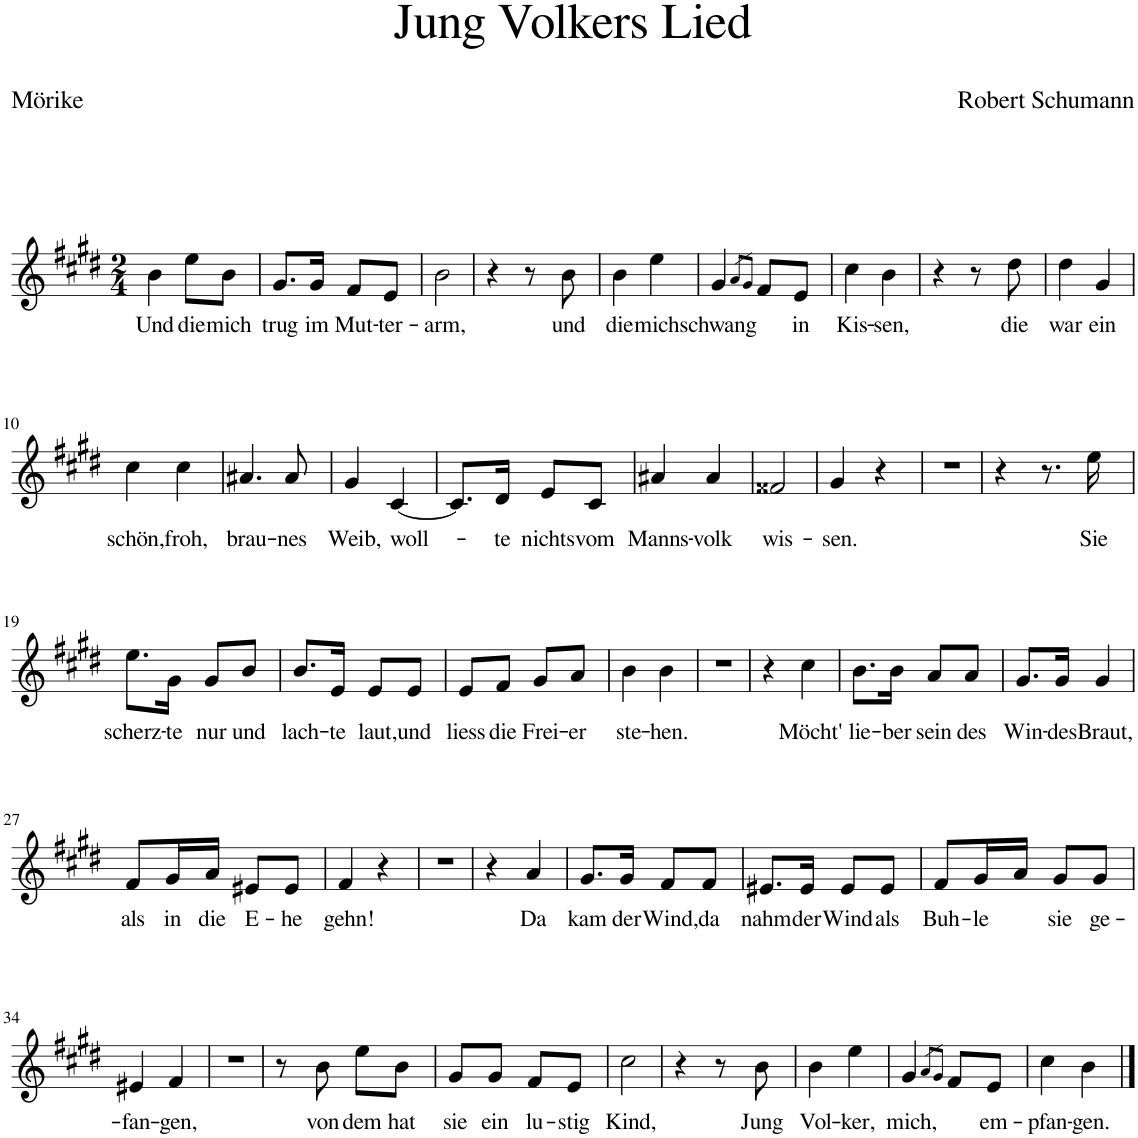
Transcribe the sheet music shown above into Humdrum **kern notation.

**kern	**text
*part1	*part1
*staff1	*staff1
*I"Piano	*
*I'Pno	*
*clefG2	*
*k[f#c#g#d#]	*
*M2/4	*
=1	=1
!	!LO:LY:b
4b\	Und
!	!LO:LY:b
8ee\L	die
!	!LO:LY:b
8b\J	mich
=2	=2
!	!LO:LY:b
8.g#/L	trug
!	!LO:LY:b
16g#/Jk	im
!	!LO:LY:b
8f#/L	Mut-
!	!LO:LY:b
8e/J	-ter-
=3	=3
!	!LO:LY:b
2b\	-arm,
=4	=4
4r	.
8r	.
!	!LO:LY:b
8b\	und
=5	=5
!	!LO:LY:b
4b\	die
!	!LO:LY:b
4ee\	mich
=6	=6
!	!LO:LY:b
4g#/	schwang
8qa/L	.
8qg#/J	.
8f#/L	.
!	!LO:LY:b
8e/J	in
=7	=7
!	!LO:LY:b
4cc#\	Kis-
!	!LO:LY:b
4b\	-sen,
=8	=8
4r	.
8r	.
!	!LO:LY:b
8dd#\	die
=9	=9
!	!LO:LY:b
4dd#\	war
!	!LO:LY:b
4g#/	ein
!!LO:LB:g=z
=10	=10
!	!LO:LY:b
4cc#\	schön,
!	!LO:LY:b
4cc#\	froh,
=11	=11
!	!LO:LY:b
4.a#X/	brau-
!	!LO:LY:b
8a#/	-nes
=12	=12
!	!LO:LY:b
4g#/	Weib,
!	!LO:LY:b
[4c#/	woll-
=13	=13
8.c#/L]	.
!	!LO:LY:b
16d#/Jk	-te
!	!LO:LY:b
8e/L	nichts
!	!LO:LY:b
8c#/J	vom
=14	=14
!	!LO:LY:b
4a#X/	Manns-
!	!LO:LY:b
4a#/	-volk
=15	=15
!	!LO:LY:b
2f##X/	wis-
=16	=16
!	!LO:LY:b
4g#/	-sen.
4r	.
=17	=17
2r	.
=18	=18
4r	.
8.r	.
!	!LO:LY:b
16ee\	Sie
!!LO:LB:g=z
=19	=19
!	!LO:LY:b
8.ee\L	scherz-
!	!LO:LY:b
16g#\Jk	-te
!	!LO:LY:b
8g#/L	nur
!	!LO:LY:b
8b/J	und
=20	=20
!	!LO:LY:b
8.b/L	lach-
!	!LO:LY:b
16e/Jk	-te
!	!LO:LY:b
8e/L	laut,
!	!LO:LY:b
8e/J	und
=21	=21
!	!LO:LY:b
8e/L	liess
!	!LO:LY:b
8f#/J	die
!	!LO:LY:b
8g#/L	Frei-
!	!LO:LY:b
8a/J	-er
=22	=22
!	!LO:LY:b
4b\	ste-
!	!LO:LY:b
4b\	-hen.
=23	=23
2r	.
=24	=24
4r	.
!	!LO:LY:b
4cc#\	Möcht'
=25	=25
!	!LO:LY:b
8.b\L	lie-
!	!LO:LY:b
16b\Jk	-ber
!	!LO:LY:b
8a/L	sein
!	!LO:LY:b
8a/J	des
=26	=26
!	!LO:LY:b
8.g#/L	Win-
!	!LO:LY:b
16g#/Jk	-des
!	!LO:LY:b
4g#/	Braut,
!!LO:LB:g=z
=27	=27
!	!LO:LY:b
8f#/L	als
!	!LO:LY:b
16g#/L	in
!	!LO:LY:b
16a/JJ	die
!	!LO:LY:b
8e#X/L	E-
!	!LO:LY:b
8e#/J	-he
=28	=28
!	!LO:LY:b
4f#/	gehn!
4r	.
=29	=29
2r	.
=30	=30
4r	.
!	!LO:LY:b
4a/	Da
=31	=31
!	!LO:LY:b
8.g#/L	kam
!	!LO:LY:b
16g#/Jk	der
!	!LO:LY:b
8f#/L	Wind,
!	!LO:LY:b
8f#/J	da
=32	=32
!	!LO:LY:b
8.e#X/L	nahm
!	!LO:LY:b
16e#/Jk	der
!	!LO:LY:b
8e#/L	Wind
!	!LO:LY:b
8e#/J	als
=33	=33
!	!LO:LY:b
8f#/L	Buh-
!	!LO:LY:b
16g#/L	-le
16a/JJ	.
!	!LO:LY:b
8g#/L	sie
!	!LO:LY:b
8g#/J	ge-
!!LO:LB:g=z
=34	=34
!	!LO:LY:b
4e#X/	-fan-
!	!LO:LY:b
4f#/	-gen,
=35	=35
2r	.
=36	=36
8r	.
!	!LO:LY:b
8b\	von
!	!LO:LY:b
8ee\L	dem
!	!LO:LY:b
8b\J	hat
=37	=37
!	!LO:LY:b
8g#/L	sie
!	!LO:LY:b
8g#/J	ein
!	!LO:LY:b
8f#/L	lu-
!	!LO:LY:b
8e/J	-stig
=38	=38
!	!LO:LY:b
2cc#\	Kind,
=39	=39
4r	.
8r	.
!	!LO:LY:b
8b\	Jung
=40	=40
!	!LO:LY:b
4b\	Vol-
!	!LO:LY:b
4ee\	-ker,
=41	=41
!	!LO:LY:b
4g#/	mich,
8qa/L	.
8qg#/J	.
8f#/L	.
!	!LO:LY:b
8e/J	em-
=42	=42
!	!LO:LY:b
4cc#\	-pfan-
!	!LO:LY:b
4b\	-gen.
==	==
*-	*-
